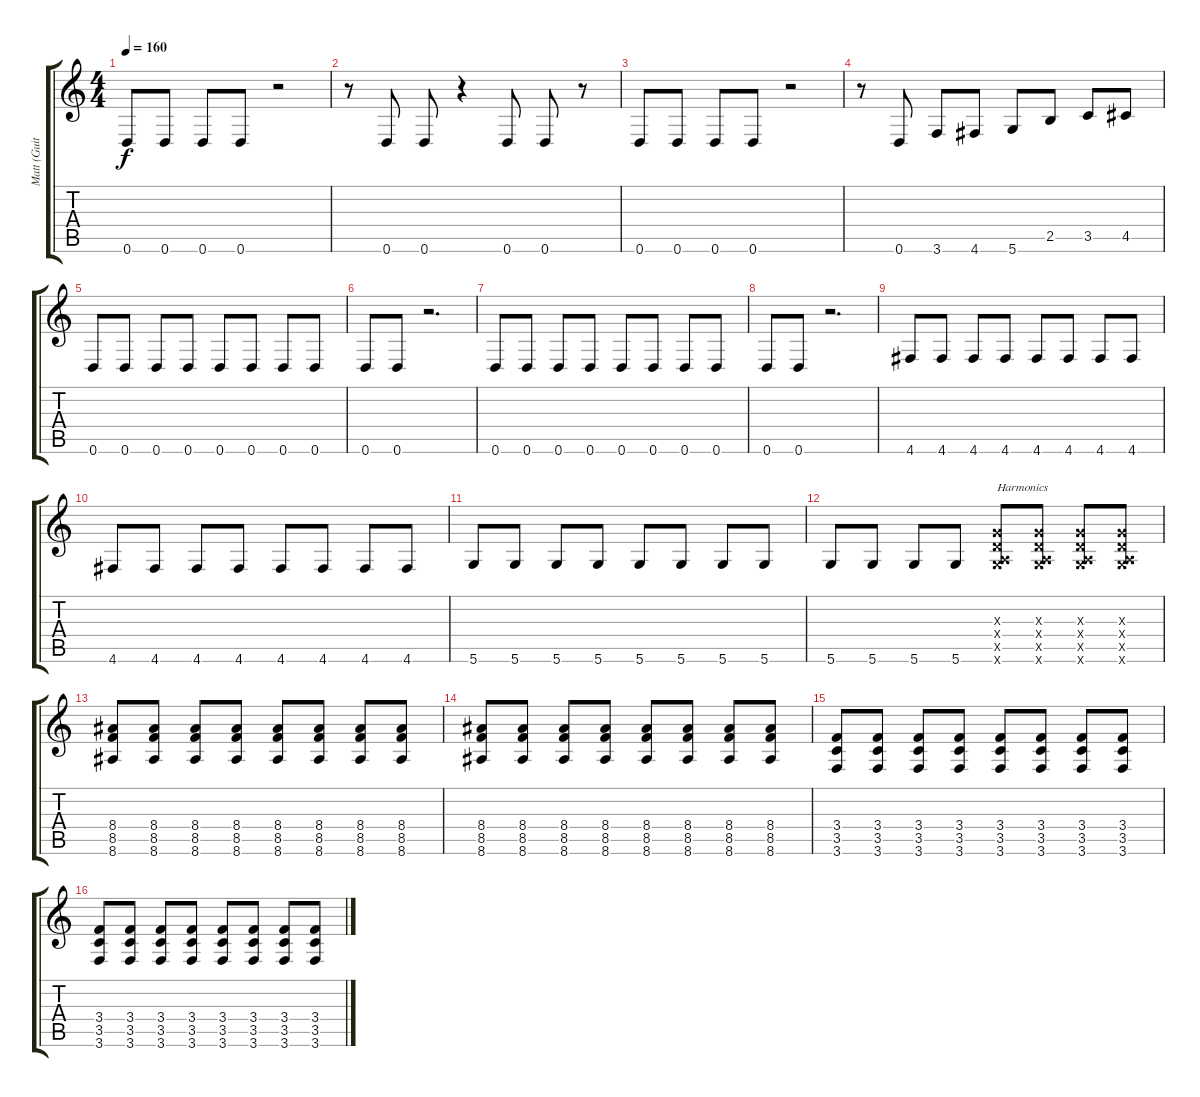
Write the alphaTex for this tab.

\track ("Matt (Guitar)" "Matt (Guit") {instrument distortionguitar}
\staff {score tabs}
\tuning (E4 B3 G3 D3 A2 D2) {hide}
\ts (4 4)
\tempo 160
\clef g2
\ks c
0.6.8{dy f} 0.6.8 0.6.8 0.6.8 r.2 |
r.8 0.6.8 0.6.8 r.4 0.6.8 0.6.8 r.8 |
0.6.8 0.6.8 0.6.8 0.6.8 r.2 |
r.8 0.6.8 3.6.8 4.6.8 5.6.8 2.5.8 3.5.8 4.5.8 |
0.6.8 0.6.8 0.6.8 0.6.8 0.6.8 0.6.8 0.6.8 0.6.8 |
0.6.8 0.6.8 r.2{d} |
0.6.8 0.6.8 0.6.8 0.6.8 0.6.8 0.6.8 0.6.8 0.6.8 |
0.6.8 0.6.8 r.2{d} |
4.6.8 4.6.8 4.6.8 4.6.8 4.6.8 4.6.8 4.6.8 4.6.8 |
4.6.8 4.6.8 4.6.8 4.6.8 4.6.8 4.6.8 4.6.8 4.6.8 |
5.6.8 5.6.8 5.6.8 5.6.8 5.6.8 5.6.8 5.6.8 5.6.8 |
5.6.8 5.6.8 5.6.8 5.6.8 (0.3{x} 0.4{x} 0.5{x} 5.6{x}).8{txt "Harmonics"} (0.3{x} 0.4{x} 0.5{x} 5.6{x}).8 (0.3{x} 0.4{x} 0.5{x} 5.6{x}).8 (0.3{x} 0.4{x} 0.5{x} 5.6{x}).8 |
(8.4 8.5 8.6).8{volume 10 balance 2} (8.4 8.5 8.6).8 (8.4 8.5 8.6).8 (8.4 8.5 8.6).8 (8.4 8.5 8.6).8 (8.4 8.5 8.6).8 (8.4 8.5 8.6).8 (8.4 8.5 8.6).8 |
(8.4 8.5 8.6).8 (8.4 8.5 8.6).8 (8.4 8.5 8.6).8 (8.4 8.5 8.6).8 (8.4 8.5 8.6).8 (8.4 8.5 8.6).8 (8.4 8.5 8.6).8 (8.4 8.5 8.6).8 |
(3.4 3.5 3.6).8 (3.4 3.5 3.6).8 (3.4 3.5 3.6).8 (3.4 3.5 3.6).8 (3.4 3.5 3.6).8 (3.4 3.5 3.6).8 (3.4 3.5 3.6).8 (3.4 3.5 3.6).8 |
(3.4 3.5 3.6).8 (3.4 3.5 3.6).8 (3.4 3.5 3.6).8 (3.4 3.5 3.6).8 (3.4 3.5 3.6).8 (3.4 3.5 3.6).8 (3.4 3.5 3.6).8 (3.4 3.5 3.6).8
